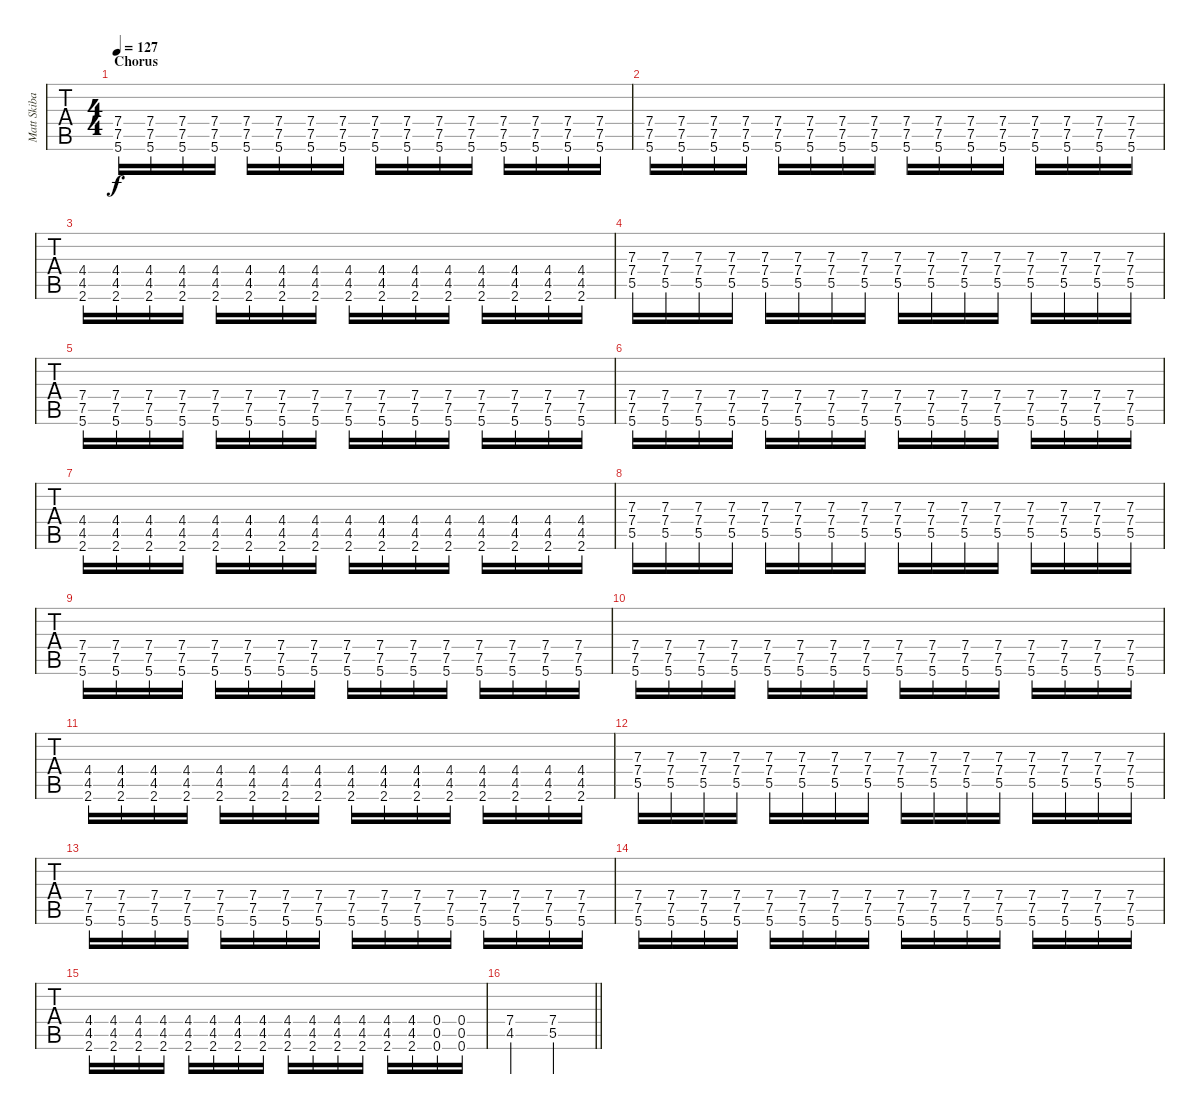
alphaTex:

\track ("Matt Skiba - Guitar One" "Matt Skiba") {instrument distortionguitar}
\staff {tabs}
\tuning (E4 B3 G3 D3 A2 E2) {hide}
\ts (4 4)
\section ("" "Chorus")
\tempo 127
\clef g2
\ks a
(7.4 7.5 5.6).16{dy f} (7.4 7.5 5.6).16 (7.4 7.5 5.6).16 (7.4 7.5 5.6).16 (7.4 7.5 5.6).16 (7.4 7.5 5.6).16 (7.4 7.5 5.6).16 (7.4 7.5 5.6).16 (7.4 7.5 5.6).16 (7.4 7.5 5.6).16 (7.4 7.5 5.6).16 (7.4 7.5 5.6).16 (7.4 7.5 5.6).16 (7.4 7.5 5.6).16 (7.4 7.5 5.6).16 (7.4 7.5 5.6).16 |
(7.4 7.5 5.6).16 (7.4 7.5 5.6).16 (7.4 7.5 5.6).16 (7.4 7.5 5.6).16 (7.4 7.5 5.6).16 (7.4 7.5 5.6).16 (7.4 7.5 5.6).16 (7.4 7.5 5.6).16 (7.4 7.5 5.6).16 (7.4 7.5 5.6).16 (7.4 7.5 5.6).16 (7.4 7.5 5.6).16 (7.4 7.5 5.6).16 (7.4 7.5 5.6).16 (7.4 7.5 5.6).16 (7.4 7.5 5.6).16 |
(4.4 4.5 2.6).16 (4.4 4.5 2.6).16 (4.4 4.5 2.6).16 (4.4 4.5 2.6).16 (4.4 4.5 2.6).16 (4.4 4.5 2.6).16 (4.4 4.5 2.6).16 (4.4 4.5 2.6).16 (4.4 4.5 2.6).16 (4.4 4.5 2.6).16 (4.4 4.5 2.6).16 (4.4 4.5 2.6).16 (4.4 4.5 2.6).16 (4.4 4.5 2.6).16 (4.4 4.5 2.6).16 (4.4 4.5 2.6).16 |
(7.3 7.4 5.5).16 (7.3 7.4 5.5).16 (7.3 7.4 5.5).16 (7.3 7.4 5.5).16 (7.3 7.4 5.5).16 (7.3 7.4 5.5).16 (7.3 7.4 5.5).16 (7.3 7.4 5.5).16 (7.3 7.4 5.5).16 (7.3 7.4 5.5).16 (7.3 7.4 5.5).16 (7.3 7.4 5.5).16 (7.3 7.4 5.5).16 (7.3 7.4 5.5).16 (7.3 7.4 5.5).16 (7.3 7.4 5.5).16 |
(7.4 7.5 5.6).16 (7.4 7.5 5.6).16 (7.4 7.5 5.6).16 (7.4 7.5 5.6).16 (7.4 7.5 5.6).16 (7.4 7.5 5.6).16 (7.4 7.5 5.6).16 (7.4 7.5 5.6).16 (7.4 7.5 5.6).16 (7.4 7.5 5.6).16 (7.4 7.5 5.6).16 (7.4 7.5 5.6).16 (7.4 7.5 5.6).16 (7.4 7.5 5.6).16 (7.4 7.5 5.6).16 (7.4 7.5 5.6).16 |
(7.4 7.5 5.6).16 (7.4 7.5 5.6).16 (7.4 7.5 5.6).16 (7.4 7.5 5.6).16 (7.4 7.5 5.6).16 (7.4 7.5 5.6).16 (7.4 7.5 5.6).16 (7.4 7.5 5.6).16 (7.4 7.5 5.6).16 (7.4 7.5 5.6).16 (7.4 7.5 5.6).16 (7.4 7.5 5.6).16 (7.4 7.5 5.6).16 (7.4 7.5 5.6).16 (7.4 7.5 5.6).16 (7.4 7.5 5.6).16 |
(4.4 4.5 2.6).16 (4.4 4.5 2.6).16 (4.4 4.5 2.6).16 (4.4 4.5 2.6).16 (4.4 4.5 2.6).16 (4.4 4.5 2.6).16 (4.4 4.5 2.6).16 (4.4 4.5 2.6).16 (4.4 4.5 2.6).16 (4.4 4.5 2.6).16 (4.4 4.5 2.6).16 (4.4 4.5 2.6).16 (4.4 4.5 2.6).16 (4.4 4.5 2.6).16 (4.4 4.5 2.6).16 (4.4 4.5 2.6).16 |
(7.3 7.4 5.5).16 (7.3 7.4 5.5).16 (7.3 7.4 5.5).16 (7.3 7.4 5.5).16 (7.3 7.4 5.5).16 (7.3 7.4 5.5).16 (7.3 7.4 5.5).16 (7.3 7.4 5.5).16 (7.3 7.4 5.5).16 (7.3 7.4 5.5).16 (7.3 7.4 5.5).16 (7.3 7.4 5.5).16 (7.3 7.4 5.5).16 (7.3 7.4 5.5).16 (7.3 7.4 5.5).16 (7.3 7.4 5.5).16 |
(7.4 7.5 5.6).16 (7.4 7.5 5.6).16 (7.4 7.5 5.6).16 (7.4 7.5 5.6).16 (7.4 7.5 5.6).16 (7.4 7.5 5.6).16 (7.4 7.5 5.6).16 (7.4 7.5 5.6).16 (7.4 7.5 5.6).16 (7.4 7.5 5.6).16 (7.4 7.5 5.6).16 (7.4 7.5 5.6).16 (7.4 7.5 5.6).16 (7.4 7.5 5.6).16 (7.4 7.5 5.6).16 (7.4 7.5 5.6).16 |
(7.4 7.5 5.6).16 (7.4 7.5 5.6).16 (7.4 7.5 5.6).16 (7.4 7.5 5.6).16 (7.4 7.5 5.6).16 (7.4 7.5 5.6).16 (7.4 7.5 5.6).16 (7.4 7.5 5.6).16 (7.4 7.5 5.6).16 (7.4 7.5 5.6).16 (7.4 7.5 5.6).16 (7.4 7.5 5.6).16 (7.4 7.5 5.6).16 (7.4 7.5 5.6).16 (7.4 7.5 5.6).16 (7.4 7.5 5.6).16 |
(4.4 4.5 2.6).16 (4.4 4.5 2.6).16 (4.4 4.5 2.6).16 (4.4 4.5 2.6).16 (4.4 4.5 2.6).16 (4.4 4.5 2.6).16 (4.4 4.5 2.6).16 (4.4 4.5 2.6).16 (4.4 4.5 2.6).16 (4.4 4.5 2.6).16 (4.4 4.5 2.6).16 (4.4 4.5 2.6).16 (4.4 4.5 2.6).16 (4.4 4.5 2.6).16 (4.4 4.5 2.6).16 (4.4 4.5 2.6).16 |
(7.3 7.4 5.5).16 (7.3 7.4 5.5).16 (7.3 7.4 5.5).16 (7.3 7.4 5.5).16 (7.3 7.4 5.5).16 (7.3 7.4 5.5).16 (7.3 7.4 5.5).16 (7.3 7.4 5.5).16 (7.3 7.4 5.5).16 (7.3 7.4 5.5).16 (7.3 7.4 5.5).16 (7.3 7.4 5.5).16 (7.3 7.4 5.5).16 (7.3 7.4 5.5).16 (7.3 7.4 5.5).16 (7.3 7.4 5.5).16 |
(7.4 7.5 5.6).16 (7.4 7.5 5.6).16 (7.4 7.5 5.6).16 (7.4 7.5 5.6).16 (7.4 7.5 5.6).16 (7.4 7.5 5.6).16 (7.4 7.5 5.6).16 (7.4 7.5 5.6).16 (7.4 7.5 5.6).16 (7.4 7.5 5.6).16 (7.4 7.5 5.6).16 (7.4 7.5 5.6).16 (7.4 7.5 5.6).16 (7.4 7.5 5.6).16 (7.4 7.5 5.6).16 (7.4 7.5 5.6).16 |
(7.4 7.5 5.6).16 (7.4 7.5 5.6).16 (7.4 7.5 5.6).16 (7.4 7.5 5.6).16 (7.4 7.5 5.6).16 (7.4 7.5 5.6).16 (7.4 7.5 5.6).16 (7.4 7.5 5.6).16 (7.4 7.5 5.6).16 (7.4 7.5 5.6).16 (7.4 7.5 5.6).16 (7.4 7.5 5.6).16 (7.4 7.5 5.6).16 (7.4 7.5 5.6).16 (7.4 7.5 5.6).16 (7.4 7.5 5.6).16 |
(4.4 4.5 2.6).16 (4.4 4.5 2.6).16 (4.4 4.5 2.6).16 (4.4 4.5 2.6).16 (4.4 4.5 2.6).16 (4.4 4.5 2.6).16 (4.4 4.5 2.6).16 (4.4 4.5 2.6).16 (4.4 4.5 2.6).16 (4.4 4.5 2.6).16 (4.4 4.5 2.6).16 (4.4 4.5 2.6).16 (4.4 4.5 2.6).16 (4.4 4.5 2.6).16 (0.4 0.5 0.6).16 (0.4 0.5 0.6).16 |
\barLineRight lightlight
(7.4 4.5).2 (7.4 5.5).2
